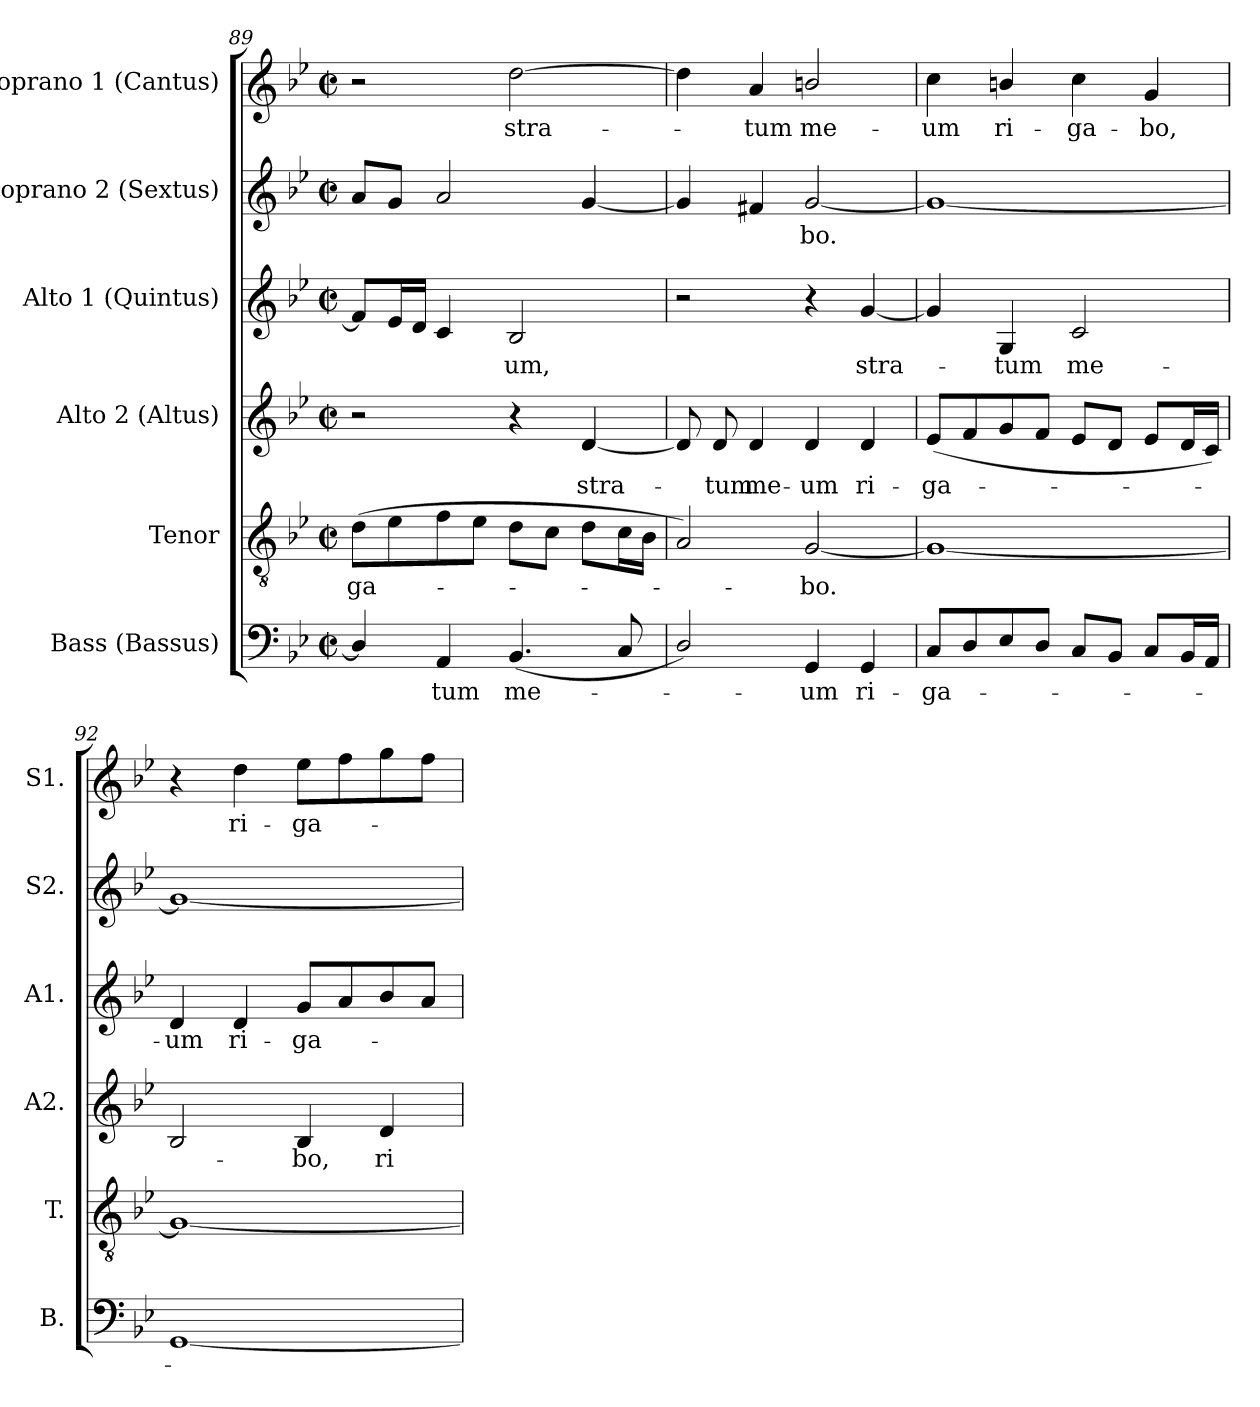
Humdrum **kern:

**kern	**text	**kern	**text	**kern	**text	**kern	**text	**kern	**text	**kern	**text
*part6	*part6	*part5	*part5	*part4	*part4	*part3	*part3	*part2	*part2	*part1	*part1
*staff6	*staff6	*staff5	*staff5	*staff4	*staff4	*staff3	*staff3	*staff2	*staff2	*staff1	*staff1
*I"Bass (Bassus)	*	*I"Tenor	*	*I"Alto 2 (Altus)	*	*I"Alto 1 (Quintus)	*	*I"Soprano 2 (Sextus)	*	*I"Soprano 1 (Cantus)	*
*I'B.	*	*I'T.	*	*I'A2.	*	*I'A1.	*	*I'S2.	*	*I'S1.	*
*clefF4	*	*clefGv2	*	*clefG2	*	*clefG2	*	*clefG2	*	*clefG2	*
*	*	*ITrd7c12	*	*	*	*	*	*	*	*	*
*k[b-e-]	*	*k[b-e-]	*	*k[b-e-]	*	*k[b-e-]	*	*k[b-e-]	*	*k[b-e-]	*
*B-:	*	*B-:	*	*B-:	*	*B-:	*	*B-:	*	*B-:	*
*M2/2	*	*M2/2	*	*M2/2	*	*M2/2	*	*M2/2	*	*M2/2	*
*met(c|)	*	*met(c|)	*	*met(c|)	*	*met(c|)	*	*met(c|)	*	*met(c|)	*
=89	=89	=89	=89	=89	=89	=89	=89	=89	=89	=89	=89
!	!	!	!LO:LY:b:color=#000000	!	!	!	!	!	!	!	!
4Di/]	.	(8Di\L	-ga-	2r	.	8fi/L]	.	8ai/L	.	2r	.
.	.	8E-i\	.	.	.	16e-i/L	.	8gi/J	.	.	.
.	.	.	.	.	.	16di/JJ	.	.	.	.	.
!	!LO:LY:b:color=#000000	!	!	!	!	!	!	!	!	!	!
4AAi/	-tum	8Fi\	.	.	.	4ci/	.	2ai/	.	.	.
.	.	8E-i\J	.	.	.	.	.	.	.	.	.
!	!LO:LY:b:color=#000000	!	!	!	!	!	!	!	!	!	!
!	!	!	!	!	!	!	!LO:LY:b:color=#000000	!	!	!	!
!	!	!	!	!	!	!	!	!	!	!	!LO:LY:b:color=#000000
(4.BB-i/	me-	8Di\L	.	4r	.	2B-i/	-um,	.	.	[2ddi\	stra-
.	.	8Ci\J	.	.	.	.	.	.	.	.	.
!	!	!	!	!	!LO:LY:b:color=#000000	!	!	!	!	!	!
.	.	8Di\L	.	[4di/	stra-	.	.	[4gi/	.	.	.
8Ci/	.	16Ci\L	.	.	.	.	.	.	.	.	.
.	.	16BB-i\JJ	.	.	.	.	.	.	.	.	.
!!LO:LB:g=z
=90	=90	=90	=90	=90	=90	=90	=90	=90	=90	=90	=90
2Di/)	.	2AAi/)	.	8di/]	.	2r	.	4gi/]	.	4ddi\]	.
!	!	!	!	!	!LO:LY:b:color=#000000	!	!	!	!	!	!
.	.	.	.	8di/	-tum	.	.	.	.	.	.
!	!	!	!	!	!LO:LY:b:color=#000000	!	!	!	!	!	!
!	!	!	!	!	!	!	!	!	!	!	!LO:LY:b:color=#000000
.	.	.	.	4di/	me-	.	.	4f#Xi/	.	4ai/	-tum
!	!LO:LY:b:color=#000000	!	!	!	!	!	!	!	!	!	!
!	!	!	!LO:LY:b:color=#000000	!	!	!	!	!	!	!	!
!	!	!	!	!	!LO:LY:b:color=#000000	!	!	!	!	!	!
!	!	!	!	!	!	!	!	!	!LO:LY:b:color=#000000	!	!
!	!	!	!	!	!	!	!	!	!	!	!LO:LY:b:color=#000000
4GGi/	-um	[2GGi/	-bo.	4di/	-um	4r	.	[2gi/	-bo.	2bni/	me-
!	!LO:LY:b:color=#000000	!	!	!	!	!	!	!	!	!	!
!	!	!	!	!	!LO:LY:b:color=#000000	!	!	!	!	!	!
!	!	!	!	!	!	!	!LO:LY:b:color=#000000	!	!	!	!
4GGi/	ri-	.	.	4di/	ri-	[4gi/	stra-	.	.	.	.
=91	=91	=91	=91	=91	=91	=91	=91	=91	=91	=91	=91
!	!LO:LY:b:color=#000000	!	!	!	!	!	!	!	!	!	!
!	!	!	!	!	!LO:LY:b:color=#000000	!	!	!	!	!	!
!	!	!	!	!	!	!	!	!	!	!	!LO:LY:b:color=#000000
8Ci/L	-ga-	1GGi_	.	(8e-i/L	-ga-	4gi/]	.	1gi_	.	4cci\	-um
8Di/	.	.	.	8fi/	.	.	.	.	.	.	.
!	!	!	!	!	!	!	!LO:LY:b:color=#000000	!	!	!	!
!	!	!	!	!	!	!	!	!	!	!	!LO:LY:b:color=#000000
8E-i/	.	.	.	8gi/	.	4Gi/	-tum	.	.	4bni/	ri-
8Di/J	.	.	.	8fi/J	.	.	.	.	.	.	.
!	!	!	!	!	!	!	!LO:LY:b:color=#000000	!	!	!	!
!	!	!	!	!	!	!	!	!	!	!	!LO:LY:b:color=#000000
8Ci/L	.	.	.	8e-i/L	.	2ci/	me-	.	.	4cci\	-ga-
8BB-i/J	.	.	.	8di/J	.	.	.	.	.	.	.
!	!	!	!	!	!	!	!	!	!	!	!LO:LY:b:color=#000000
8Ci/L	.	.	.	8e-i/L	.	.	.	.	.	4gi/	-bo,
16BB-i/L	.	.	.	16di/L	.	.	.	.	.	.	.
16AAi/JJ	.	.	.	16ci/JJ)	.	.	.	.	.	.	.
=92	=92	=92	=92	=92	=92	=92	=92	=92	=92	=92	=92
!	!	!	!	!	!	!	!LO:LY:b:color=#000000	!	!	!	!
[1GGi	.	1GGi_	.	2B-i/	.	4di/	-um	1gi_	.	4r	.
!	!	!	!	!	!	!	!LO:LY:b:color=#000000	!	!	!	!
!	!	!	!	!	!	!	!	!	!	!	!LO:LY:b:color=#000000
.	.	.	.	.	.	4di/	ri-	.	.	4ddi\	ri-
!	!	!	!	!	!LO:LY:b:color=#000000	!	!	!	!	!	!
!	!	!	!	!	!	!	!LO:LY:b:color=#000000	!	!	!	!
!	!	!	!	!	!	!	!	!	!	!	!LO:LY:b:color=#000000
.	.	.	.	4B-i/	-bo,	8gi/L	-ga-	.	.	8ee-i\L	-ga-
.	.	.	.	.	.	8ai/	.	.	.	8ffi\	.
!	!	!	!	!	!LO:LY:b:color=#000000	!	!	!	!	!	!
.	.	.	.	4di/	ri-	8b-i/	.	.	.	8ggi\	.
.	.	.	.	.	.	8ai/J	.	.	.	8ffi\J	.
=	=	=	=	=	=	=	=	=	=	=	=
*-	*-	*-	*-	*-	*-	*-	*-	*-	*-	*-	*-
